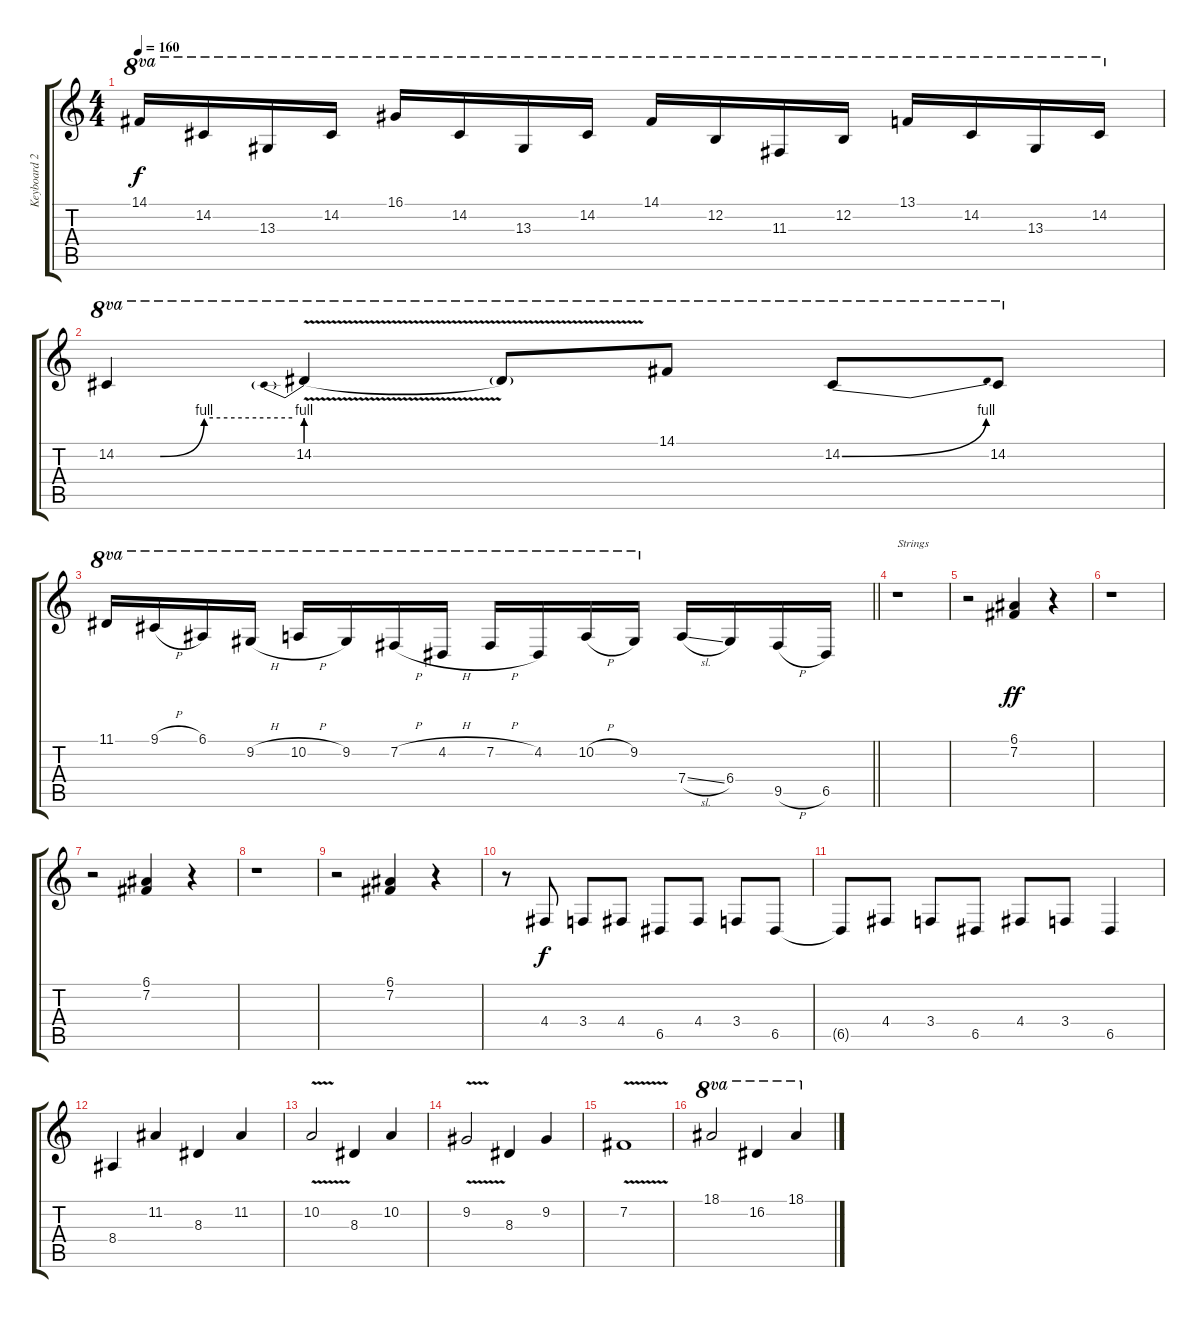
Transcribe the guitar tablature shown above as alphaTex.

\track ("Keyboard 2" "Keyboard 2") {instrument stringensemble1}
\staff {score tabs}
\tuning (E4 B3 G3 D3 A2 E2) {hide}
\ts (4 4)
\tempo 160
\clef g2
\ks c
14.1.16{ot 8va dy f} 14.2.16{ot 8va} 13.3.16{ot 8va} 14.2.16{ot 8va} 16.1.16{ot 8va} 14.2.16{ot 8va} 13.3.16{ot 8va} 14.2.16{ot 8va} 14.1.16{ot 8va} 12.2.16{ot 8va} 11.3.16{ot 8va} 12.2.16{ot 8va} 13.1.16{ot 8va} 14.2.16{ot 8va} 13.3.16{ot 8va} 14.2.16{ot 8va} |
14.2{be (custom 0 0 15 0 30 4 60 4)}.4{ot 8va} 14.2{be (prebend 0 4 60 4) v}.4{ot 8va} 14.2{t}.8{ot 8va} 14.1.8{ot 8va} 14.2{be (bend 0 0 60 4)}.8{ot 8va} 14.2.8{ot 8va} |
\barLineRight lightlight
11.1.16{ot 8va} 9.1{h}.16{ot 8va} 6.1.16{ot 8va} 9.2{h}.16{ot 8va} 10.2{h}.16{ot 8va} 9.2.16{ot 8va} 7.2{h}.16{ot 8va} 4.2{h}.16{ot 8va} 7.2{h}.16{ot 8va} 4.2.16{ot 8va} 10.2{h}.16{ot 8va} 9.2.16{ot 8va} 7.4{sl}.16 6.4.16 9.5{h}.16 6.5.16 |
r.1{txt "Strings" instrument stringensemble1} |
r.2 (6.1 7.2).4{dy ff} r.4 |
r.1 |
r.2 (6.1 7.2).4 r.4 |
r.1 |
r.2 (6.1 7.2).4 r.4 |
r.8 4.4.8{dy f} 3.4.8 4.4.8 6.5.8 4.4.8 3.4.8 6.5.8{txt " "} |
6.5{t}.8 4.4.8 3.4.8 6.5.8 4.4.8 3.4.8 6.5.4 |
8.4.4 11.2.4 8.3.4 11.2.4 |
10.2{v}.2 8.3.4 10.2.4 |
9.2{v}.2 8.3.4 9.2.4 |
7.2{v}.1 |
18.1.2{ot 8va} 16.2.4{ot 8va} 18.1.4{ot 8va}
